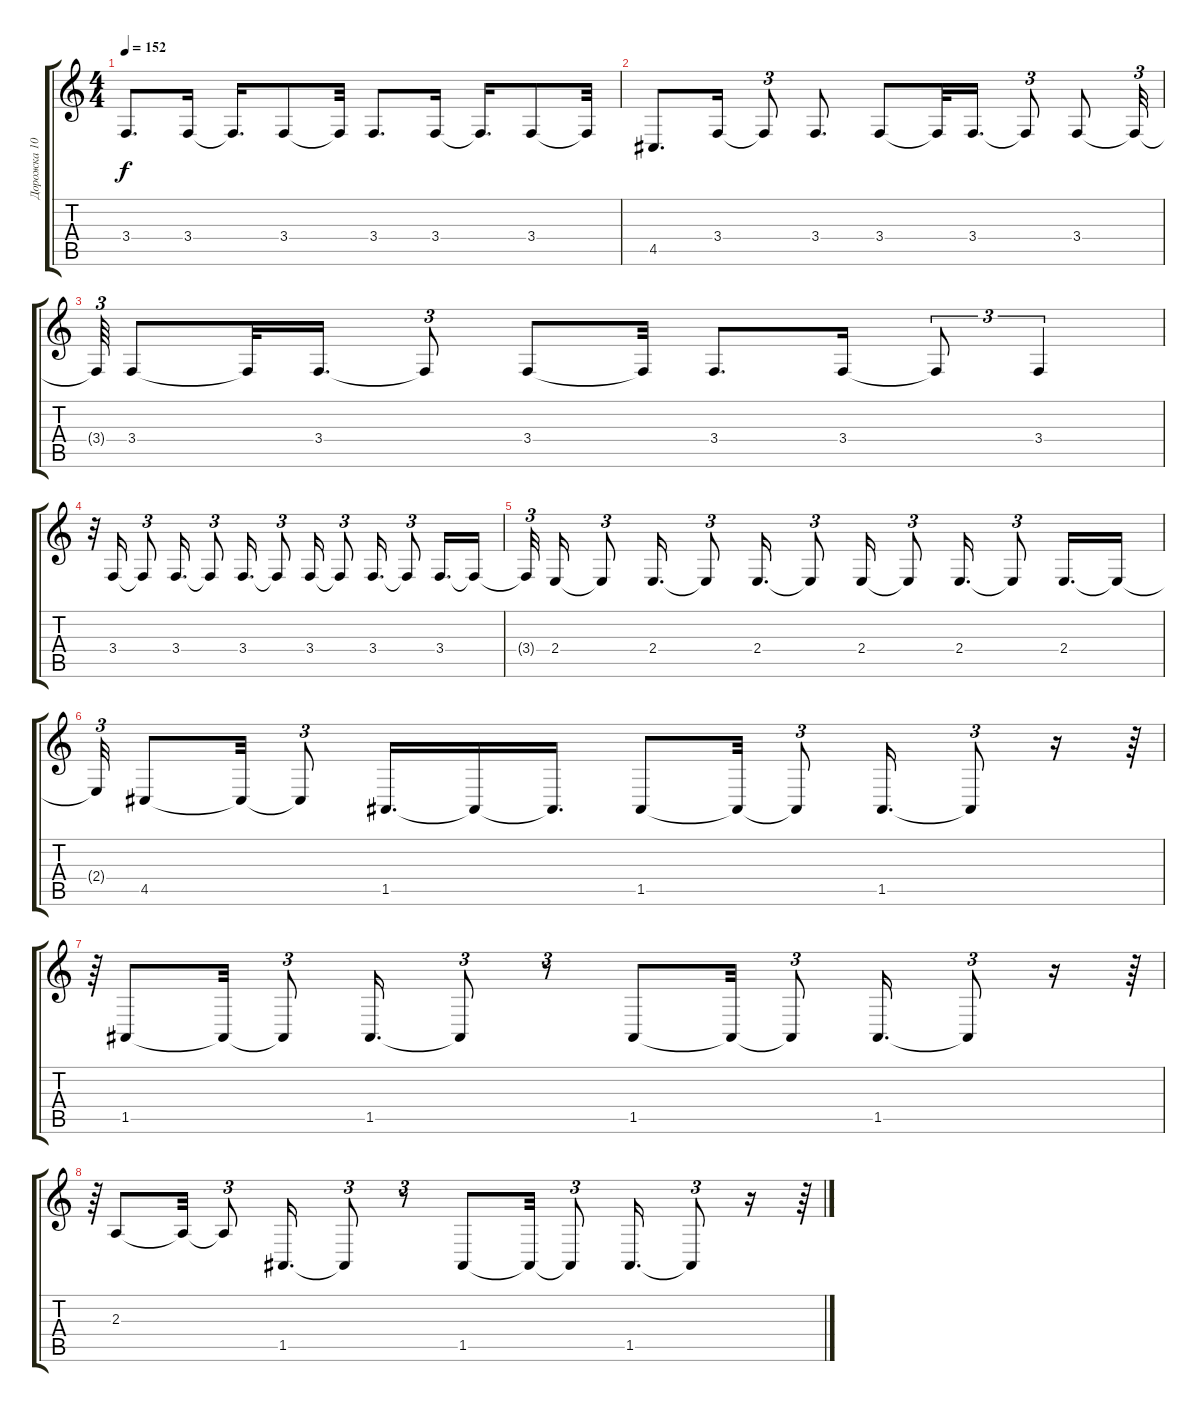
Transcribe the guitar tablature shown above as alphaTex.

\track ("Дорожка 10" "Дорожка 10") {instrument brightacousticpiano}
\staff {score tabs}
\tuning (E4 B3 G3 D3 A2 E2) {hide}
\ts (4 4)
\tempo 152
\clef g2
\ks c
3.4.8{d dy f} 3.4.16 3.4{t}.16{d} 3.4.8 3.4{t}.32 3.4.8{d} 3.4.16 3.4{t}.16{d} 3.4.8 3.4{t}.32 |
4.5.8{d} 3.4.16 3.4{t}.8{tu (3 2)} 3.4.8{d} 3.4.8 3.4{t}.32 3.4.16{d} 3.4{t}.8{tu (3 2)} 3.4.8 3.4{t}.32{tu (3 2)} |
3.4{t}.64{tu (3 2)} 3.4.8 3.4{t}.32 3.4.16{d} 3.4{t}.8{tu (3 2)} 3.4.8 3.4{t}.32 3.4.8{d} 3.4.16 3.4{t}.8{tu (3 2)} 3.4.4{tu (3 2)} |
r.32{tu (3 2)} 3.4.16 3.4{t}.8{tu (3 2)} 3.4.16{d} 3.4{t}.8{tu (3 2)} 3.4.16{d} 3.4{t}.8{tu (3 2)} 3.4.16 3.4{t}.8{tu (3 2)} 3.4.16{d} 3.4{t}.8{tu (3 2)} 3.4.16{d} 3.4{t}.16 |
3.4{t}.32{tu (3 2) beam splitsecondary} 2.4.16 2.4{t}.8{tu (3 2)} 2.4.16{d} 2.4{t}.8{tu (3 2)} 2.4.16{d} 2.4{t}.8{tu (3 2)} 2.4.16 2.4{t}.8{tu (3 2)} 2.4.16{d} 2.4{t}.8{tu (3 2)} 2.4.16{d} 2.4{t}.16 |
2.4{t}.32{tu (3 2)} 4.5.8 4.5{t}.32 4.5{t}.8{tu (3 2)} 1.5.16{d} 1.5{t}.16 1.5{t}.16{d} 1.5.8 1.5{t}.32 1.5{t}.8{tu (3 2)} 1.5.16{d} 1.5{t}.8{tu (3 2)} r.16 r.64{tu (3 2)} |
r.64{tu (3 2)} 1.5.8 1.5{t}.32 1.5{t}.8{tu (3 2)} 1.5.16{d} 1.5{t}.8{tu (3 2)} r.8{tu (3 2)} 1.5.8 1.5{t}.32 1.5{t}.8{tu (3 2)} 1.5.16{d} 1.5{t}.8{tu (3 2)} r.16 r.64{tu (3 2)} |
r.64{tu (3 2)} 2.3.8 2.3{t}.32 2.3{t}.8{tu (3 2)} 1.5.16{d} 1.5{t}.8{tu (3 2)} r.8{tu (3 2)} 1.5.8 1.5{t}.32 1.5{t}.8{tu (3 2)} 1.5.16{d} 1.5{t}.8{tu (3 2)} r.16 r.64{tu (3 2)}
